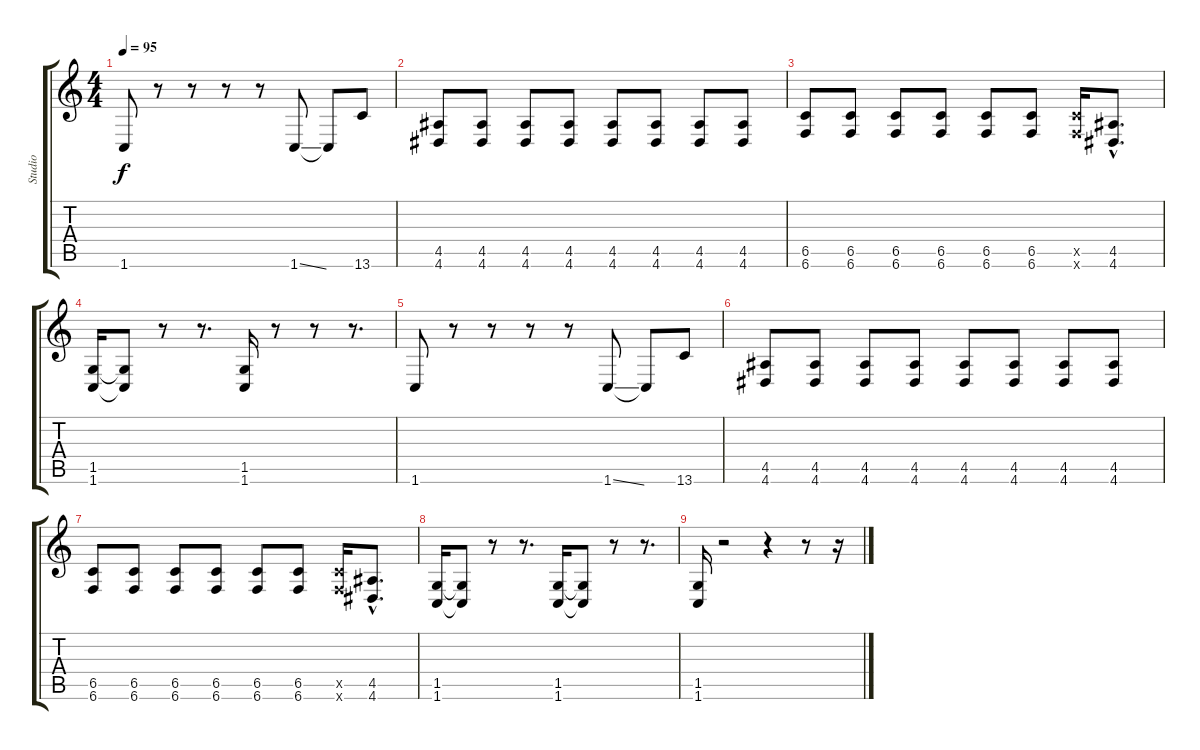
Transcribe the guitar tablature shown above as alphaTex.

\track ("Studio" "Studio") {instrument distortionguitar}
\staff {score tabs}
\tuning (E4 B3 G3 B2 Gb2 B1) {hide}
\ts (4 4)
\tempo 95
\clef g2
\ks c
1.6.8{dy f} r.8 r.8 r.8 r.8 1.6{ss}.8 1.6{t}.8 13.6.8 |
(4.5 4.6).8 (4.5 4.6).8 (4.5 4.6).8 (4.5 4.6).8 (4.5 4.6).8 (4.5 4.6).8 (4.5 4.6).8 (4.5 4.6).8 |
(6.5 6.6).8 (6.5 6.6).8 (6.5 6.6).8 (6.5 6.6).8 (6.5 6.6).8 (6.5 6.6).8 (6.5{x} 6.6{x}).16 (4.5{hac} 4.6{hac}).8{d} |
(1.5 1.6).16 (1.5{t} 1.6{t}).8 r.8 r.8{d} (1.5 1.6).16 r.8 r.8 r.8{d} |
1.6.8 r.8 r.8 r.8 r.8 1.6{ss}.8 1.6{t}.8 13.6.8 |
(4.5 4.6).8 (4.5 4.6).8 (4.5 4.6).8 (4.5 4.6).8 (4.5 4.6).8 (4.5 4.6).8 (4.5 4.6).8 (4.5 4.6).8 |
(6.5 6.6).8 (6.5 6.6).8 (6.5 6.6).8 (6.5 6.6).8 (6.5 6.6).8 (6.5 6.6).8 (6.5{x} 6.6{x}).16 (4.5{hac} 4.6{hac}).8{d} |
(1.5 1.6).16 (1.5{t} 1.6{t}).8 r.8 r.8{d} (1.5 1.6).16 (1.5{t} 1.6{t}).8 r.8 r.8{d} |
(1.5 1.6).16 r.2 r.4 r.8 r.16
